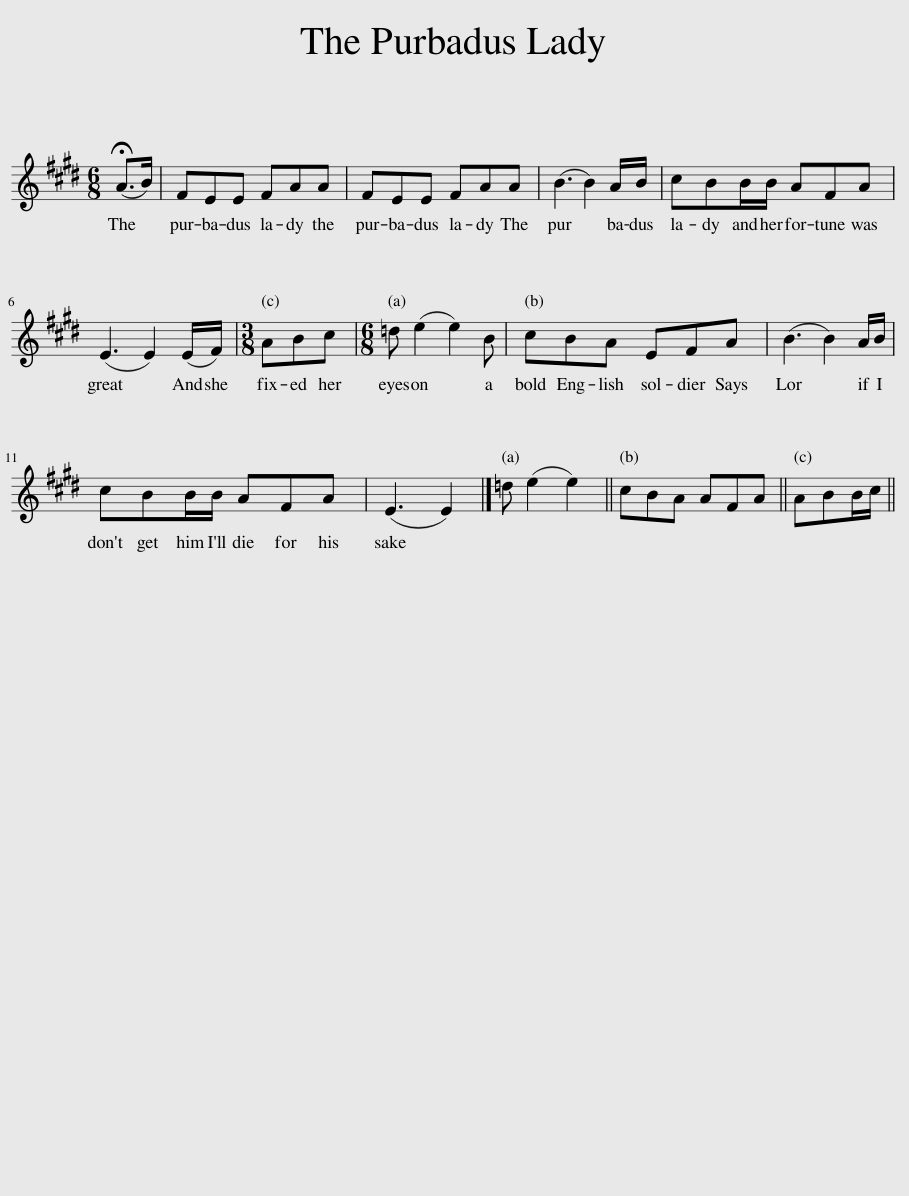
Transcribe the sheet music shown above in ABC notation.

X:1
L:1/8
M:6/8
I:linebreak $
K:E
V:1 treble
V:1
 (!fermata!A>B) | FEE FAA | FEE FAA | (B3 B2) A/B/ | cBB/B/ AFA |$ %5
 (E3 E2) (E/F/) |[M:3/8] ABc |[M:6/8] =d (e2 e2) B | cBA EFA | (B3 B2) A/B/ |$ %10
 cBB/B/ AFA | (E3 E2) |] =d (e2 e2) || cBA AFA || ABB/c/ || %15
